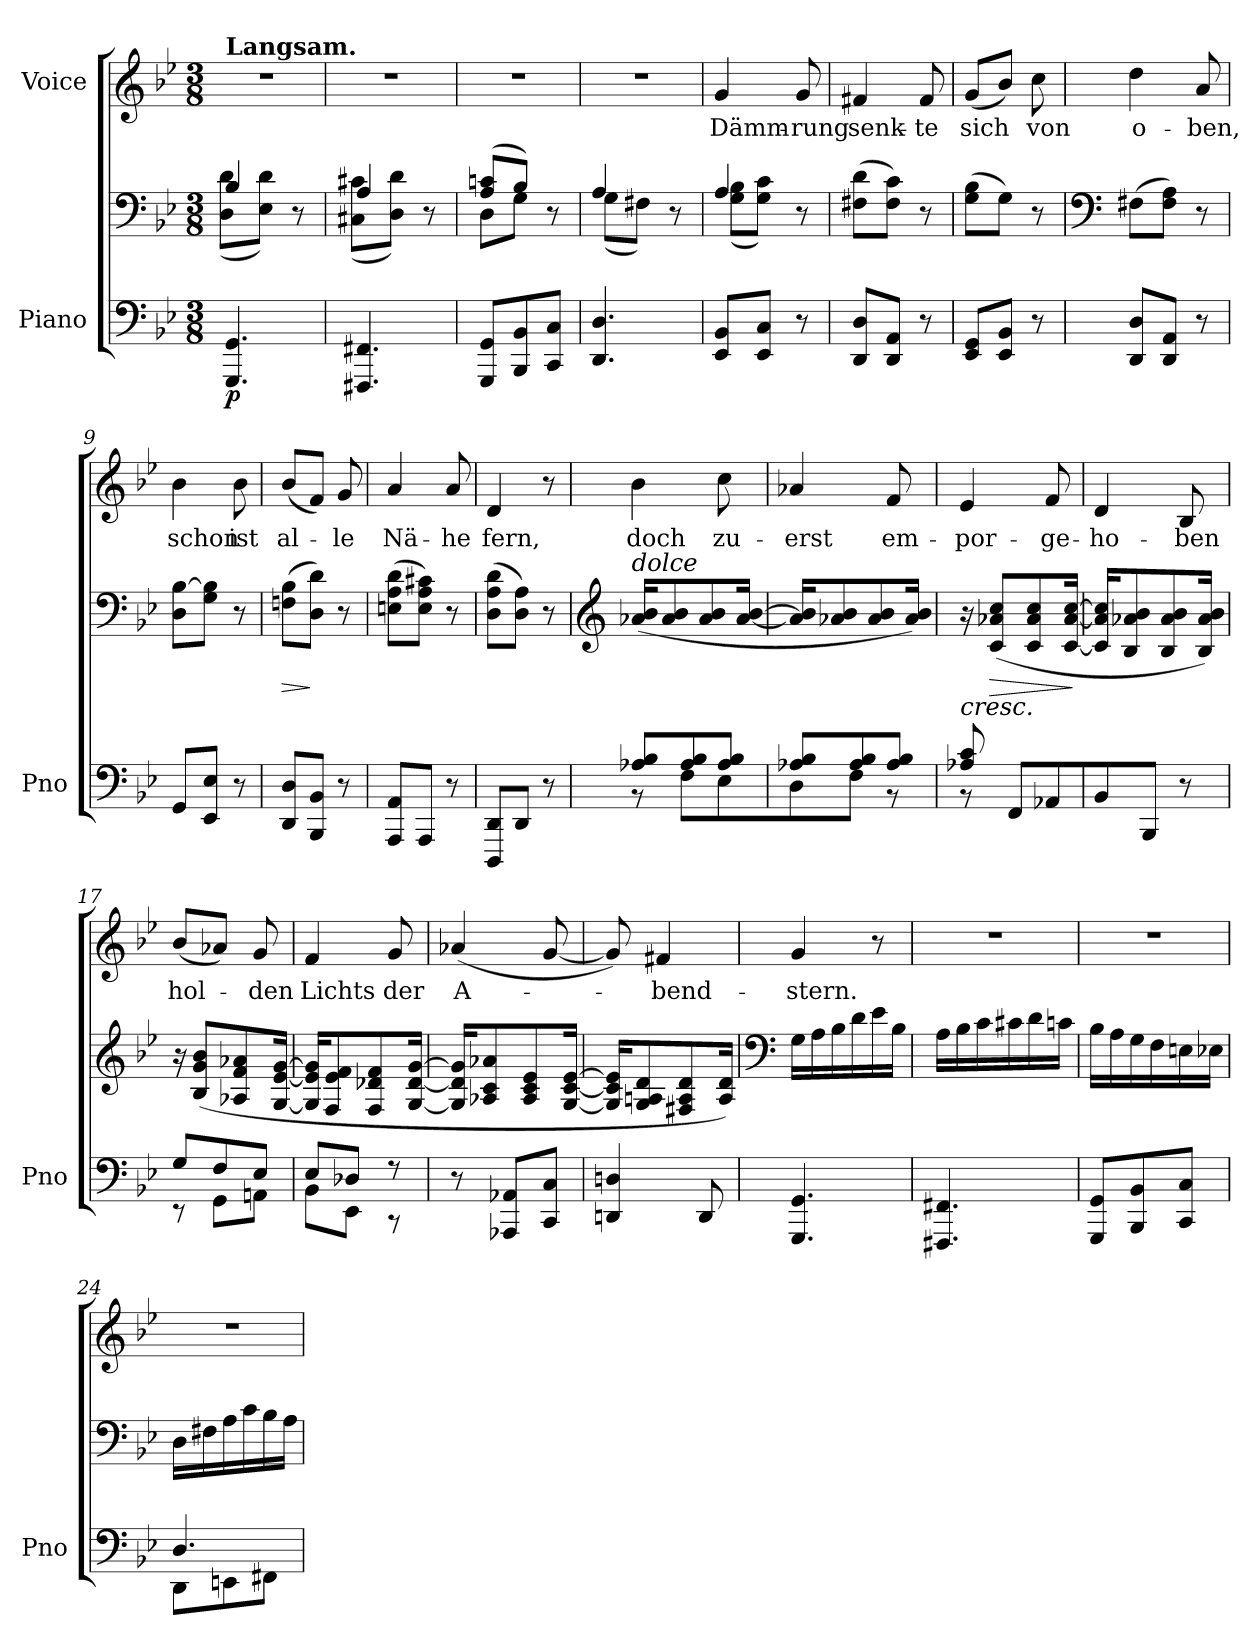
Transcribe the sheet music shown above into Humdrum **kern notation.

**kern	**kern	**dynam	**kern	**text
*part2	*part2	*part2	*part1	*part1
*staff3	*staff2	*staff2/3	*staff1	*staff1
*I"Piano	*	*	*I"Voice	*
*I'Pno	*	*	*	*
*clefF4	*clefF4	*	*clefG2	*
*k[b-e-]	*k[b-e-]	*	*k[b-e-]	*
*M3/8	*M3/8	*	*M3/8	*
=1	=1	=1	=1	=1
*	*^	*	*	*
!	!	!	!	!LO:TX:a:B:t=Langsam.	!
!	!	!	!LO:DY:b=2	!	!
4.GGG/ 4.GG/	4B-/	(8D\ 8d\L	p	4.r	.
.	.	8E-\ 8d\J)	.	.	.
.	8r	8ryy	.	.	.
=2	=2	=2	=2	=2	=2
4.FFF#X/ 4.FF#X/	4A/	(8C#X\ 8c#X\L	.	4.r	.
.	.	8D\ 8d\J)	.	.	.
.	8r	8ryy	.	.	.
=3	=3	=3	=3	=3	=3
8GGG/ 8GG/L	(8A/ 8cn/L	8D\L	.	4.r	.
8BBB-/ 8BB-/	8B-/J)	8G\J	.	.	.
8CC/ 8C/J	8r	8ryy	.	.	.
=4	=4	=4	=4	=4	=4
4.DD/ 4.D/	4A/	(8G\L	.	4.r	.
.	.	8F#X\J)	.	.	.
.	8r	8ryy	.	.	.
=5	=5	=5	=5	=5	=5
8EE-/ 8BB-/L	4A/	(8G\ 8B-\L	.	4g/	Dämm-
8EE-/ 8C/J	.	8G\ 8c\J)	.	.	.
8r	8r	8ryy	.	8g/	-rung
*	*v	*v	*	*	*
=6	=6	=6	=6	=6
8DD/ 8D/L	(8F#X\ 8d\L	.	4f#X/	senk-
8DD/ 8AA/J	8F#\ 8c\J)	.	.	.
8r	8r	.	8f#/	-te
=7	=7	=7	=7	=7
8EE-/ 8GG/L	(8G\ 8B-\L	.	(8g/L	sich
8EE-/ 8BB-/J	8G\J)	.	8b-/J)	.
8r	8r	.	8cc\	von
=8	=8	=8	=8	=8
*	*clefF4	*	*	*
8DD/ 8D/L	(8F#X\L	.	4dd\	o-
8DD/ 8AA/J	8F#\ 8A\J)	.	.	.
8r	8r	.	8a/	-ben,
=9	=9	=9	=9	=9
8GG/L	8D\ [8B-\L	.	4b-\	schon
8EE-/ 8E-/J	8G\ 8B-\]J	.	.	.
8r	8r	.	8b-\	ist
=10	=10	=10	=10	=10
!	!	!LO:HP:b	!	!
8DD/ 8D/L	(8Fn\ 8B-\L	>	(8b-/L	al-
8BBB-/ 8BB-/J	8D\ 8d\J)	]	8f/J)	.
8r	8r	.	8g/	-le
=11	=11	=11	=11	=11
8AAA/ 8AA/L	(8En\ 8A\ 8d\L	.	4a/	Nä-
8AAA/J	8E\ 8A\ 8c#X\J)	.	.	.
8r	8r	.	8a/	-he
=12	=12	=12	=12	=12
8DDD/ 8DD/L	(8D\ 8A\ 8d\L	.	4d/	fern,
8DD/J	8D\ 8A\J)	.	.	.
8r	8r	.	8r	.
=13	=13	=13	=13	=13
*	*clefG2	*	*	*
*^	*	*	*	*
!	!	!LO:TX:i:t=dolce	!	!	!
8A-X/ 8B-/L	8r	(16a-X/ 16b-/KL	.	4b-\	doch
.	.	8a-/ 8b-/	.	.	.
8A-/ 8B-/	8F\L	.	.	.	.
.	.	8a-/ 8b-/	.	.	.
8A-/ 8B-/J	8E-\	.	.	8cc\	zu-
.	.	[16a-/ [16b-/Jk	.	.	.
=14	=14	=14	=14	=14	=14
8A-X/ 8B-/L	8D\	16a-/] 16b-/]KL	.	4a-X/	-erst
.	.	8a-X/ 8b-/	.	.	.
8A-/ 8B-/	8F\J	.	.	.	.
.	.	8a-/ 8b-/	.	.	.
8A-/ 8B-/J	8r	.	.	8f/	em-
.	.	16a-/ 16b-/Jk)	.	.	.
=15	=15	=15	=15	=15	=15
!	!	!	!LO:HP:b	!	!
8A-X/ 8c/	8r	16r	<	4e-/	-por-
!	!	!	!LO:HP:b	!	!
.	.	(8c/ 8a-X/ 8cc/L	>	.	.
8FF/L	4ryy	.	.	.	.
.	.	8c/ 8a-/ 8cc/	.	.	.
8AA-X/	.	.	.	8f/	-ge-
.	.	[16c/ [16a-/ [16cc/Jk	.	.	.
*v	*v	*	*	*	*
.	.	[ ]	.	.
=16	=16	=16	=16	=16
8BB-/	16c/] 16a-/] 16cc/]KL	.	4d/	-ho-
.	8B-/ 8a-X/ 8b-/	.	.	.
8BBB-/J	.	.	.	.
.	8B-/ 8a-/ 8b-/	.	.	.
8r	.	.	8B-/	-ben
.	16B-/ 16a-/ 16b-/Jk)	.	.	.
=17	=17	=17	=17	=17
*^	*	*	*	*
8G/L	8r	16r	.	(8b-/L	hol-
.	.	(8B-/ 8g/ 8b-/L	.	.	.
8F/	8GG\L	.	.	8a-X/J)	.
.	.	8A-X/ 8f/ 8a-X/	.	.	.
8E-/J	8AAn\J	.	.	8g/	-den
.	.	[16G/ [16e-/ [16g/Jk	.	.	.
=18	=18	=18	=18	=18	=18
8E-/L	8BB-\L	16G/] 16e-/] 16g/]KL	.	4f/	Lichts
.	.	8F/ 8e-/ 8f/	.	.	.
8D-X/J	8EE-\J	.	.	.	.
.	.	8F/ 8d-X/ 8f/	.	.	.
8r	8r	.	.	8g/	der
.	.	[16G/ [16d-/ [16g/Jk	.	.	.
*v	*v	*	*	*	*
=19	=19	=19	=19	=19
8r	16G/] 16d-/] 16g/]KL	.	(4a-X/	A--
.	8A-X/ 8c/ 8a-X/	.	.	.
8AAA-X/ 8AA-X/L	.	.	.	.
.	8A-/ 8c/ 8e-/	.	.	.
8CC/ 8C/J	.	.	[8g/	.
.	[16G/ [16c/ [16e-/Jk	.	.	.
=20	=20	=20	=20	=20
4DDn/ 4Dn/	16G/] 16c/] 16e-/]KL	.	8g/])	.
.	8G/ 8An/ 8d/	.	.	.
.	.	.	4f#X/	-bend-
.	8F#X/ 8A/ 8d/	.	.	.
8DD/	.	.	.	.
.	16A/ 16d/Jk)	.	.	.
=21	=21	=21	=21	=21
*	*clefF4	*	*	*
4.GGG/ 4.GG/	16G\LL	.	4g/	stern.
.	16A\	.	.	.
.	16B-\	.	.	.
.	16d\	.	.	.
!	!	!LO:DY:b	!	!
!	!	!LO:DY:n=1:b	!	!
.	16e-\	other-dynamics p	8r	.
.	16B-\JJ	.	.	.
=22	=22	=22	=22	=22
4.FFF#X/ 4.FF#X/	16A\LL	.	4.r	.
.	16B-\	.	.	.
.	16c\	.	.	.
.	16c#X\	.	.	.
.	16d\	.	.	.
.	16cn\JJ	.	.	.
=23	=23	=23	=23	=23
8GGG/ 8GG/L	16B-\LL	.	4.r	.
.	16A\	.	.	.
8BBB-/ 8BB-/	16G\	.	.	.
.	16F\	.	.	.
8CC/ 8C/J	16En\	.	.	.
.	16E-X\JJ	.	.	.
=24	=24	=24	=24	=24
*^	*	*	*	*
4.D/	8DD\L	16D\LL	.	4.r	.
.	.	16F#X\	.	.	.
.	8EEn\	16A\	.	.	.
.	.	16c\	.	.	.
.	8FF#X\J	16B-\	.	.	.
.	.	16A\JJ	.	.	.
*v	*v	*	*	*	*
=	=	=	=	=
*-	*-	*-	*-	*-
